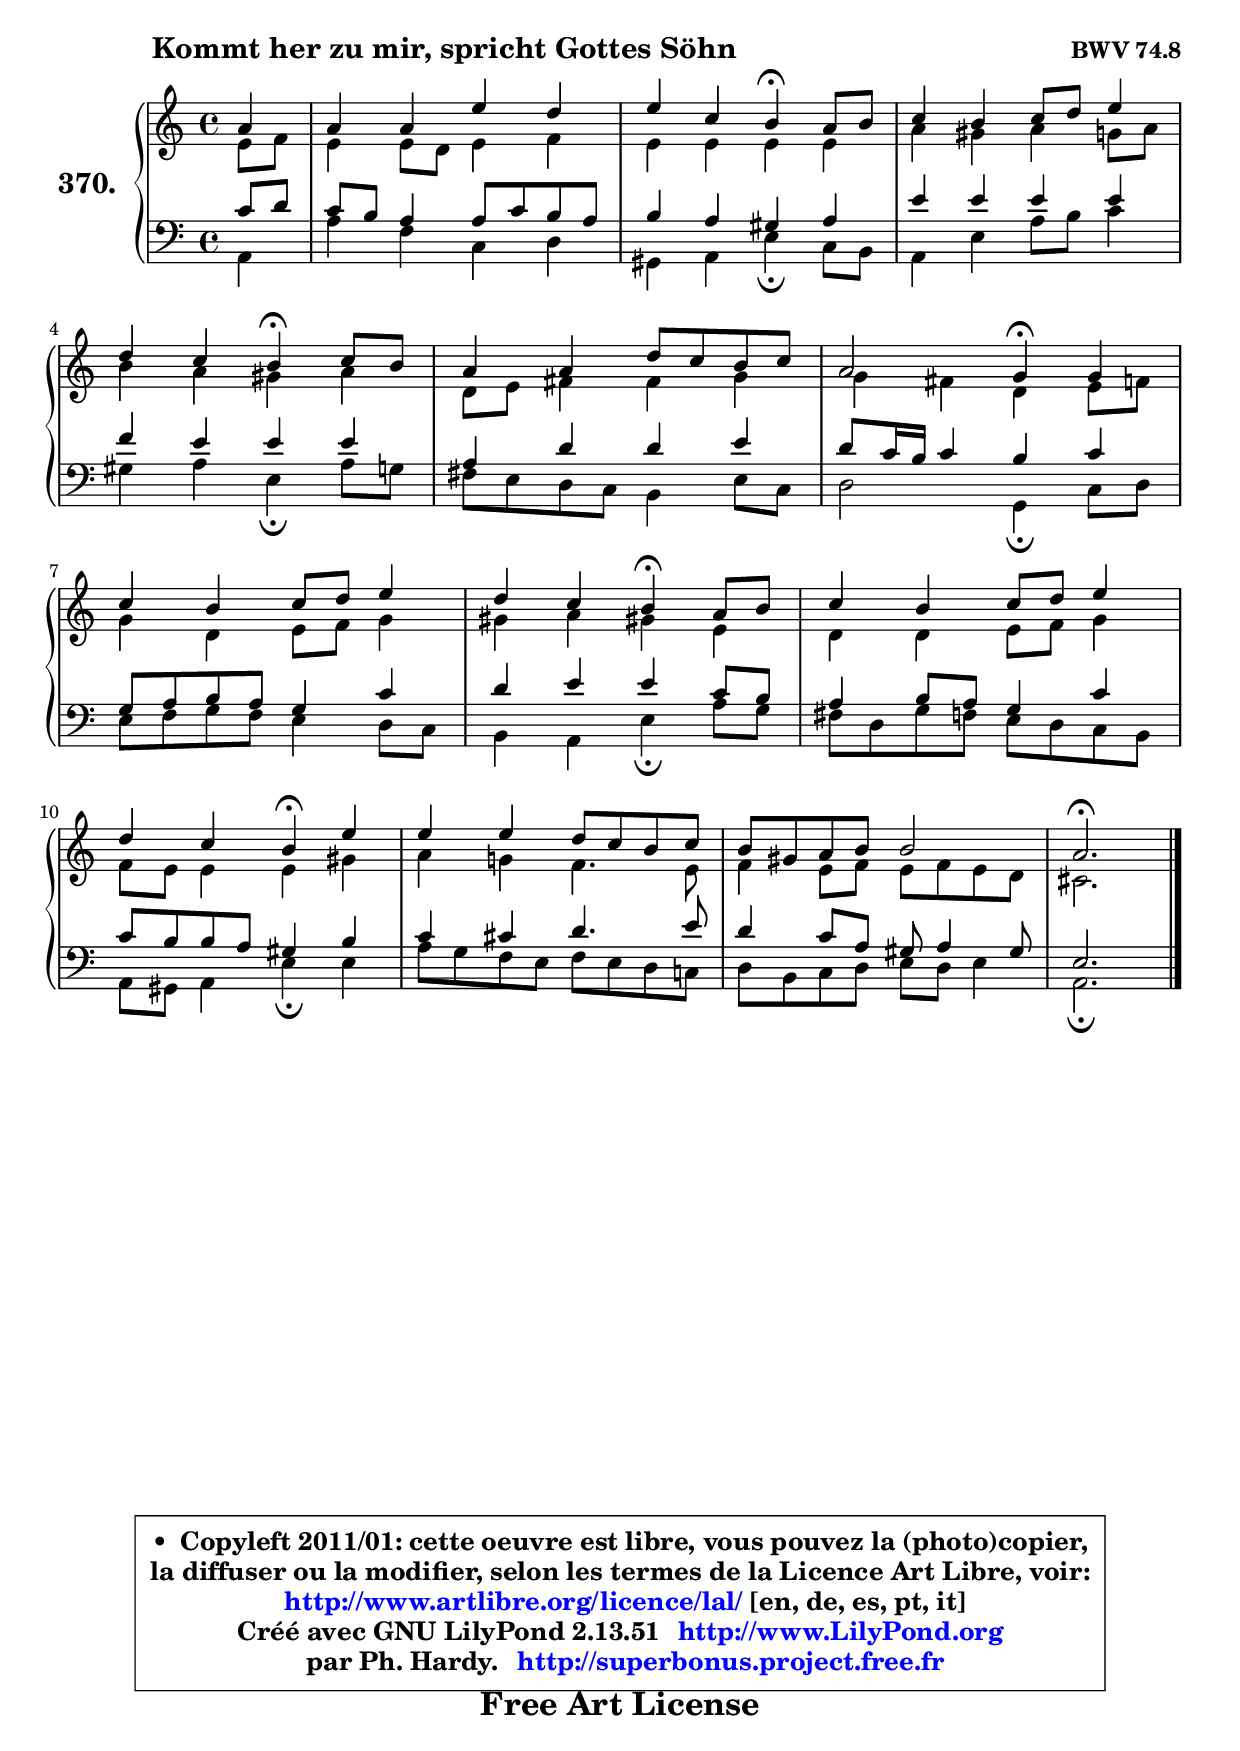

\version "2.13.51"

    \paper {
%	system-system-spacing #'padding = #0.1
%	score-system-spacing #'padding = #0.1
%	ragged-bottom = ##f
%	ragged-last-bottom = ##f
	}

    \header {
      opus = \markup { \bold "BWV 74.8" }
      piece = \markup { \hspace #9 \fontsize #2 \bold "Kommt her zu mir, spricht Gottes Söhn" }
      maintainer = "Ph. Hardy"
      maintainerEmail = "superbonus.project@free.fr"
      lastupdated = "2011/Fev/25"
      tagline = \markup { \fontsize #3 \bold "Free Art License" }
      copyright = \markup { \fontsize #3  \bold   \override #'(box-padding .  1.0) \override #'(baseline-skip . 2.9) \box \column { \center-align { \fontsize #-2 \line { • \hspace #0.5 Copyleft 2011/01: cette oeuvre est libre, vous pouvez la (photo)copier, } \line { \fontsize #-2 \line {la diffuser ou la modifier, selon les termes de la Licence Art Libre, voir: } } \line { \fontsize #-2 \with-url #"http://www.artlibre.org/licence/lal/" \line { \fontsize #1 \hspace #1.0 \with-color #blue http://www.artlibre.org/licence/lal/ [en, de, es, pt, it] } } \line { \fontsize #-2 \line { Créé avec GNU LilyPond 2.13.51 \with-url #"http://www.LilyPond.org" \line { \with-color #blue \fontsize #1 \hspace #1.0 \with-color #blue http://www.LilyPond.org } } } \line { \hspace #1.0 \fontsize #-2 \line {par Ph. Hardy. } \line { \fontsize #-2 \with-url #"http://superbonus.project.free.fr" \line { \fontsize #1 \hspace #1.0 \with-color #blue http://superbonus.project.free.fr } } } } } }

	  }

  guidemidi = {
        r4 |
        R1 |
        r2 \tempo 4 = 30 r4 \tempo 4 = 78 r4 |
        R1 |
        r2 \tempo 4 = 30 r4 \tempo 4 = 78 r4 |
        R1 |
        r2 \tempo 4 = 30 r4 \tempo 4 = 78 r4 |
        R1 |
        r2 \tempo 4 = 30 r4 \tempo 4 = 78 r4 |
        R1 |
        r2 \tempo 4 = 30 r4 \tempo 4 = 78 r4 |
        R1 |
        R1 |
        \tempo 4 = 40 r2. 
	}

  upper = {
	\time 4/4
	\key a \minor
	\clef treble
	\partial 4
	\voiceOne
	<< { 
	% SOPRANO
	\set Voice.midiInstrument = "acoustic grand"
	\relative c'' {
        a4 |
        a4 a e' d |
        e4 c b\fermata a8 b |
        c4 b c8 d e4 |
\break
        d4 c b\fermata c8 b |
        a4 a d8 c b c |
        a2 g4\fermata g |
\break
        c4 b c8 d e4 |
        d4 c b\fermata a8 b |
        c4 b c8 d e4 |
\break
        d4 c b\fermata e |
        e4 e d8 c b c |
        b8 gis a b b2 |
        a2.\fermata
        \bar "|."
	} % fin de relative
	}

	\context Voice="1" { \voiceTwo 
	% ALTO
	\set Voice.midiInstrument = "acoustic grand"
	\relative c' {
        e8 f |
        e4 e8 d e4 f |
        e4 e e e |
        a4 gis a g8 a |
        b4 a gis a |
        d,8 e fis4 fis g |
        g4 fis d e8 f |
        g4 d e8 f g4 |
        gis4 a gis! e |
        d4 d e8 f g4 |
        f8 e e4 e gis |
        a4 g! f4. e8 |
        f4 e8 f e f e d |
        cis2.
        \bar "|."
	} % fin de relative
	\oneVoice
	} >>
	}

    lower = {
	\time 4/4
	\key a \minor
	\clef bass
	\partial 4
	\voiceOne
	<< { 
	% TENOR
	\set Voice.midiInstrument = "acoustic grand"
	\relative c' {
        c8 d |
        c8 b a4 a8 c b a |
        b4 a gis a |
        e'4 e e e |
        f4 e e e |
        a,4 d d e |
        d8 c16 b c4 b c |
        g8 a b a g4 c |
        d4 e e c8 b |
        a4 b8 a g4 c |
        c8 b b a gis4 b |
        c4 cis d4. e8 |
        d4 c8 a gis a4 gis8 |
        e2.
        \bar "|."
	} % fin de relative
	}
	\context Voice="1" { \voiceTwo 
	% BASS
	\set Voice.midiInstrument = "acoustic grand"
	\relative c {
        a4 |
        a'4 f c d |
        gis,4 a e'\fermata c8 b |
        a4 e' a8 b c4 |
        gis4 a e\fermata a8 g |
        fis8 e d c b4 e8 c |
        d2 g,4\fermata c8 d |
        e8 f g f e4 d8 c |
        b4 a e'\fermata a8 g |
        fis8 d g f e d c b |
        a8 gis a4 e'\fermata e |
        a8 g f e f e d c! |
        d8 b c d e d e4 |
        a,2.\fermata
        \bar "|."
	} % fin de relative
	\oneVoice
	} >>
	}


    \score { 

	\new PianoStaff <<
	\set PianoStaff.instrumentName = \markup { \bold \huge "370." }
	\new Staff = "upper" \upper
	\new Staff = "lower" \lower
	>>

    \layout {
%	ragged-last = ##f
	   }

         } % fin de score

  \score {
    \unfoldRepeats { << \guidemidi \upper \lower >> }
    \midi {
    \context {
     \Staff
      \remove "Staff_performer"
               }

     \context {
      \Voice
       \consists "Staff_performer"
                }

     \context { 
      \Score
      tempoWholesPerMinute = #(ly:make-moment 78 4)
		}
	    }
	}

